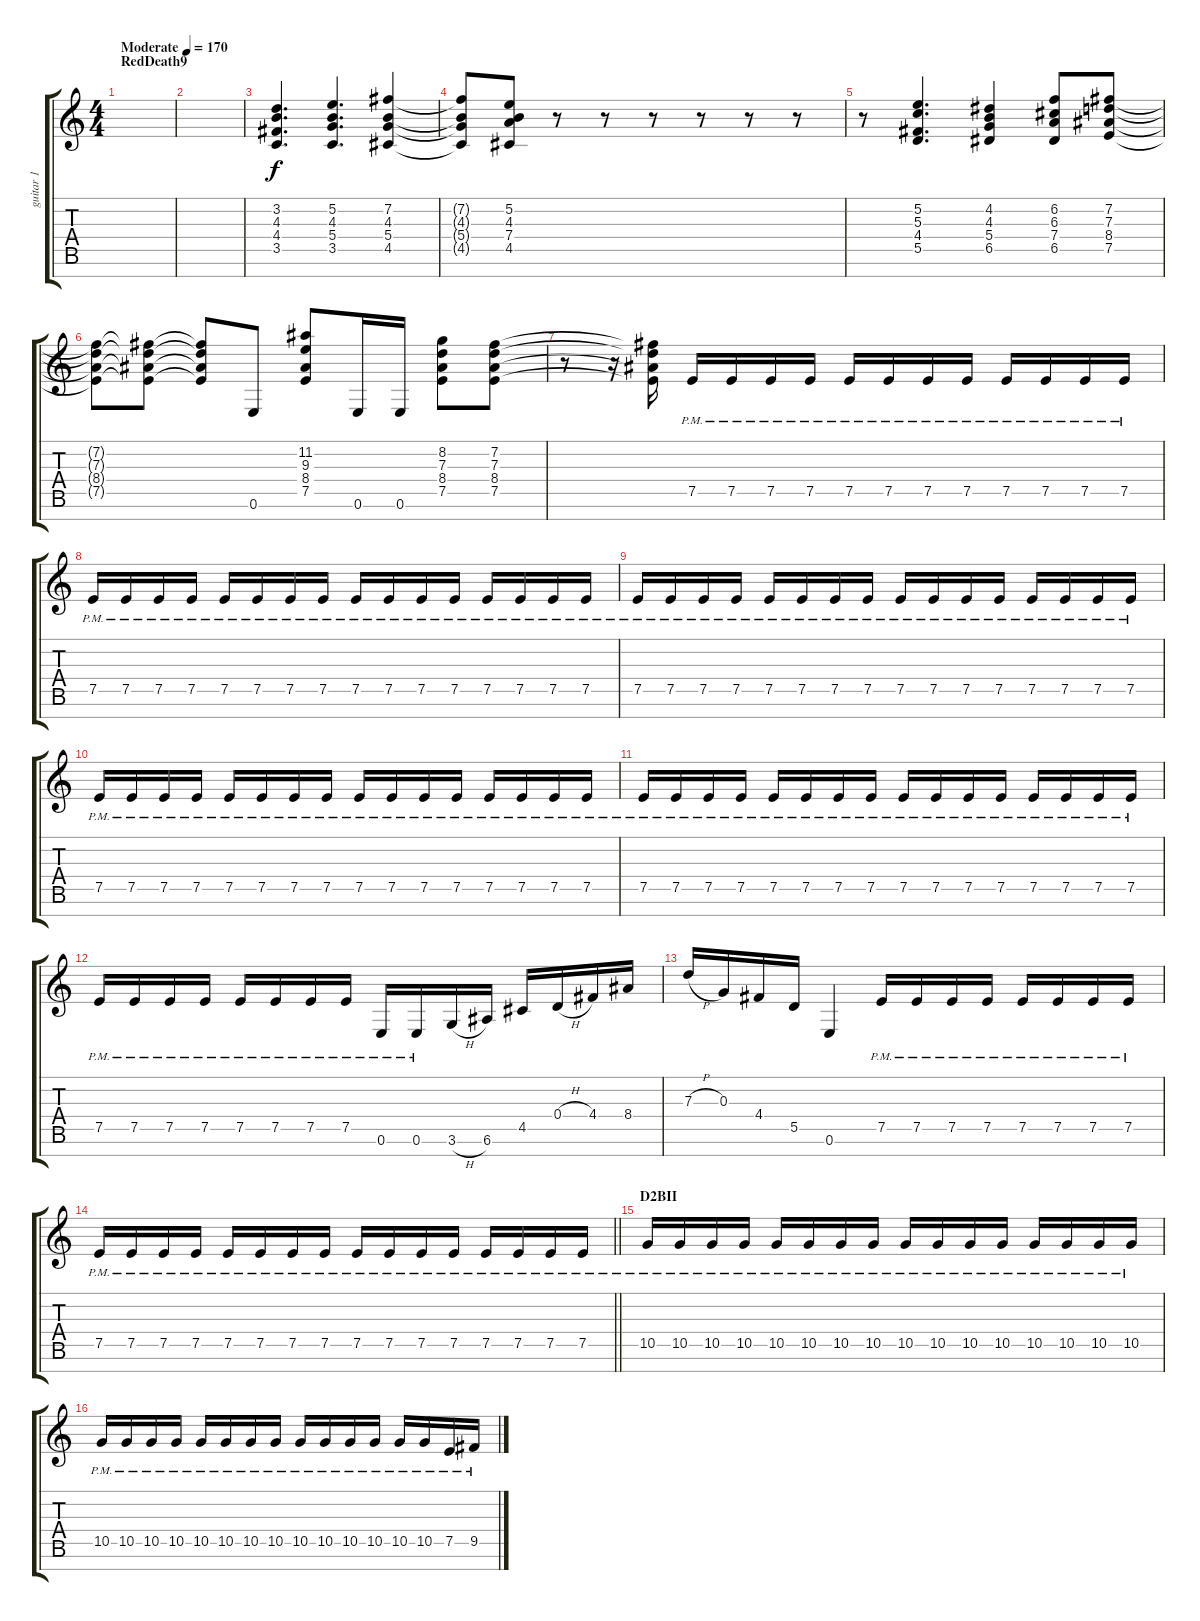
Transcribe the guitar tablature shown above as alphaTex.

\track ("guitar 1" "guitar 1") {instrument acousticguitarsteel}
\staff {score tabs}
\tuning (E4 B3 G3 D3 A2 E2 B1) {hide}
\ts (4 4)
\section ("" "RedDeath9")
\tempo (170 "Moderate")
\clef g2
\ks c
|
|
(3.2 4.3 4.4 3.5).4{d balance 8 instrument distortionguitar} (5.2 4.3 5.4 3.5).4{d} (7.2 4.3 5.4 4.5).4 |
(7.2{t} 4.3{t} 5.4{t} 4.5{t}).8 (5.2 4.3 7.4 4.5).8 r.8 r.8 r.8 r.8 r.8 r.8 |
r.8 (5.2 5.3 4.4 5.5).4{d} (4.2 4.3 5.4 6.5).4 (6.2 6.3 7.4 6.5).8 (7.2 7.3 8.4 7.5).8 |
(7.2{t} 7.3{t} 8.4{t} 7.5{t}).8 (7.2{t} 7.3{t} 8.4{t} 7.5{t}).8 (7.2{t} 7.3{t} 8.4{t} 7.5{t}).8 0.6.8 (11.2 9.3 8.4 7.5).8 0.6.16 0.6.16 (8.2 7.3 8.4 7.5).8 (7.2 7.3 8.4 7.5).8 |
r.8 r.16 (7.2{t} 7.3{t} 8.4{t} 7.5{t}).16 7.5{pm}.16 7.5{pm}.16 7.5{pm}.16 7.5{pm}.16 7.5{pm}.16 7.5{pm}.16 7.5{pm}.16 7.5{pm}.16 7.5{pm}.16 7.5{pm}.16 7.5{pm}.16 7.5{pm}.16 |
7.5{pm}.16 7.5{pm}.16 7.5{pm}.16 7.5{pm}.16 7.5{pm}.16 7.5{pm}.16 7.5{pm}.16 7.5{pm}.16 7.5{pm}.16 7.5{pm}.16 7.5{pm}.16 7.5{pm}.16 7.5{pm}.16 7.5{pm}.16 7.5{pm}.16 7.5{pm}.16 |
7.5{pm}.16 7.5{pm}.16 7.5{pm}.16 7.5{pm}.16 7.5{pm}.16 7.5{pm}.16 7.5{pm}.16 7.5{pm}.16 7.5{pm}.16 7.5{pm}.16 7.5{pm}.16 7.5{pm}.16 7.5{pm}.16 7.5{pm}.16 7.5{pm}.16 7.5{pm}.16 |
7.5{pm}.16 7.5{pm}.16 7.5{pm}.16 7.5{pm}.16 7.5{pm}.16 7.5{pm}.16 7.5{pm}.16 7.5{pm}.16 7.5{pm}.16 7.5{pm}.16 7.5{pm}.16 7.5{pm}.16 7.5{pm}.16 7.5{pm}.16 7.5{pm}.16 7.5{pm}.16 |
7.5{pm}.16 7.5{pm}.16 7.5{pm}.16 7.5{pm}.16 7.5{pm}.16 7.5{pm}.16 7.5{pm}.16 7.5{pm}.16 7.5{pm}.16 7.5{pm}.16 7.5{pm}.16 7.5{pm}.16 7.5{pm}.16 7.5{pm}.16 7.5{pm}.16 7.5{pm}.16 |
7.5{pm}.16 7.5{pm}.16 7.5{pm}.16 7.5{pm}.16 7.5{pm}.16 7.5{pm}.16 7.5{pm}.16 7.5{pm}.16 0.6{pm}.16 0.6{pm}.16 3.6{h}.16 6.6.16 4.5.16 0.4{h}.16 4.4.16 8.4.16 |
7.3{h}.16 0.3.16 4.4.16 5.5.16 0.6.4 7.5{pm}.16 7.5{pm}.16 7.5{pm}.16 7.5{pm}.16 7.5{pm}.16 7.5{pm}.16 7.5{pm}.16 7.5{pm}.16 |
\barLineRight lightlight
7.5{pm}.16 7.5{pm}.16 7.5{pm}.16 7.5{pm}.16 7.5{pm}.16 7.5{pm}.16 7.5{pm}.16 7.5{pm}.16 7.5{pm}.16 7.5{pm}.16 7.5{pm}.16 7.5{pm}.16 7.5{pm}.16 7.5{pm}.16 7.5{pm}.16 7.5{pm}.16 |
\section ("" "D2BII")
10.5{pm}.16 10.5{pm}.16 10.5{pm}.16 10.5{pm}.16 10.5{pm}.16 10.5{pm}.16 10.5{pm}.16 10.5{pm}.16 10.5{pm}.16 10.5{pm}.16 10.5{pm}.16 10.5{pm}.16 10.5{pm}.16 10.5{pm}.16 10.5{pm}.16 10.5{pm}.16 |
10.5{pm}.16 10.5{pm}.16 10.5{pm}.16 10.5{pm}.16 10.5{pm}.16 10.5{pm}.16 10.5{pm}.16 10.5{pm}.16 10.5{pm}.16 10.5{pm}.16 10.5{pm}.16 10.5{pm}.16 10.5{pm}.16 10.5{pm}.16 7.5{pm}.16 9.5{pm}.16
